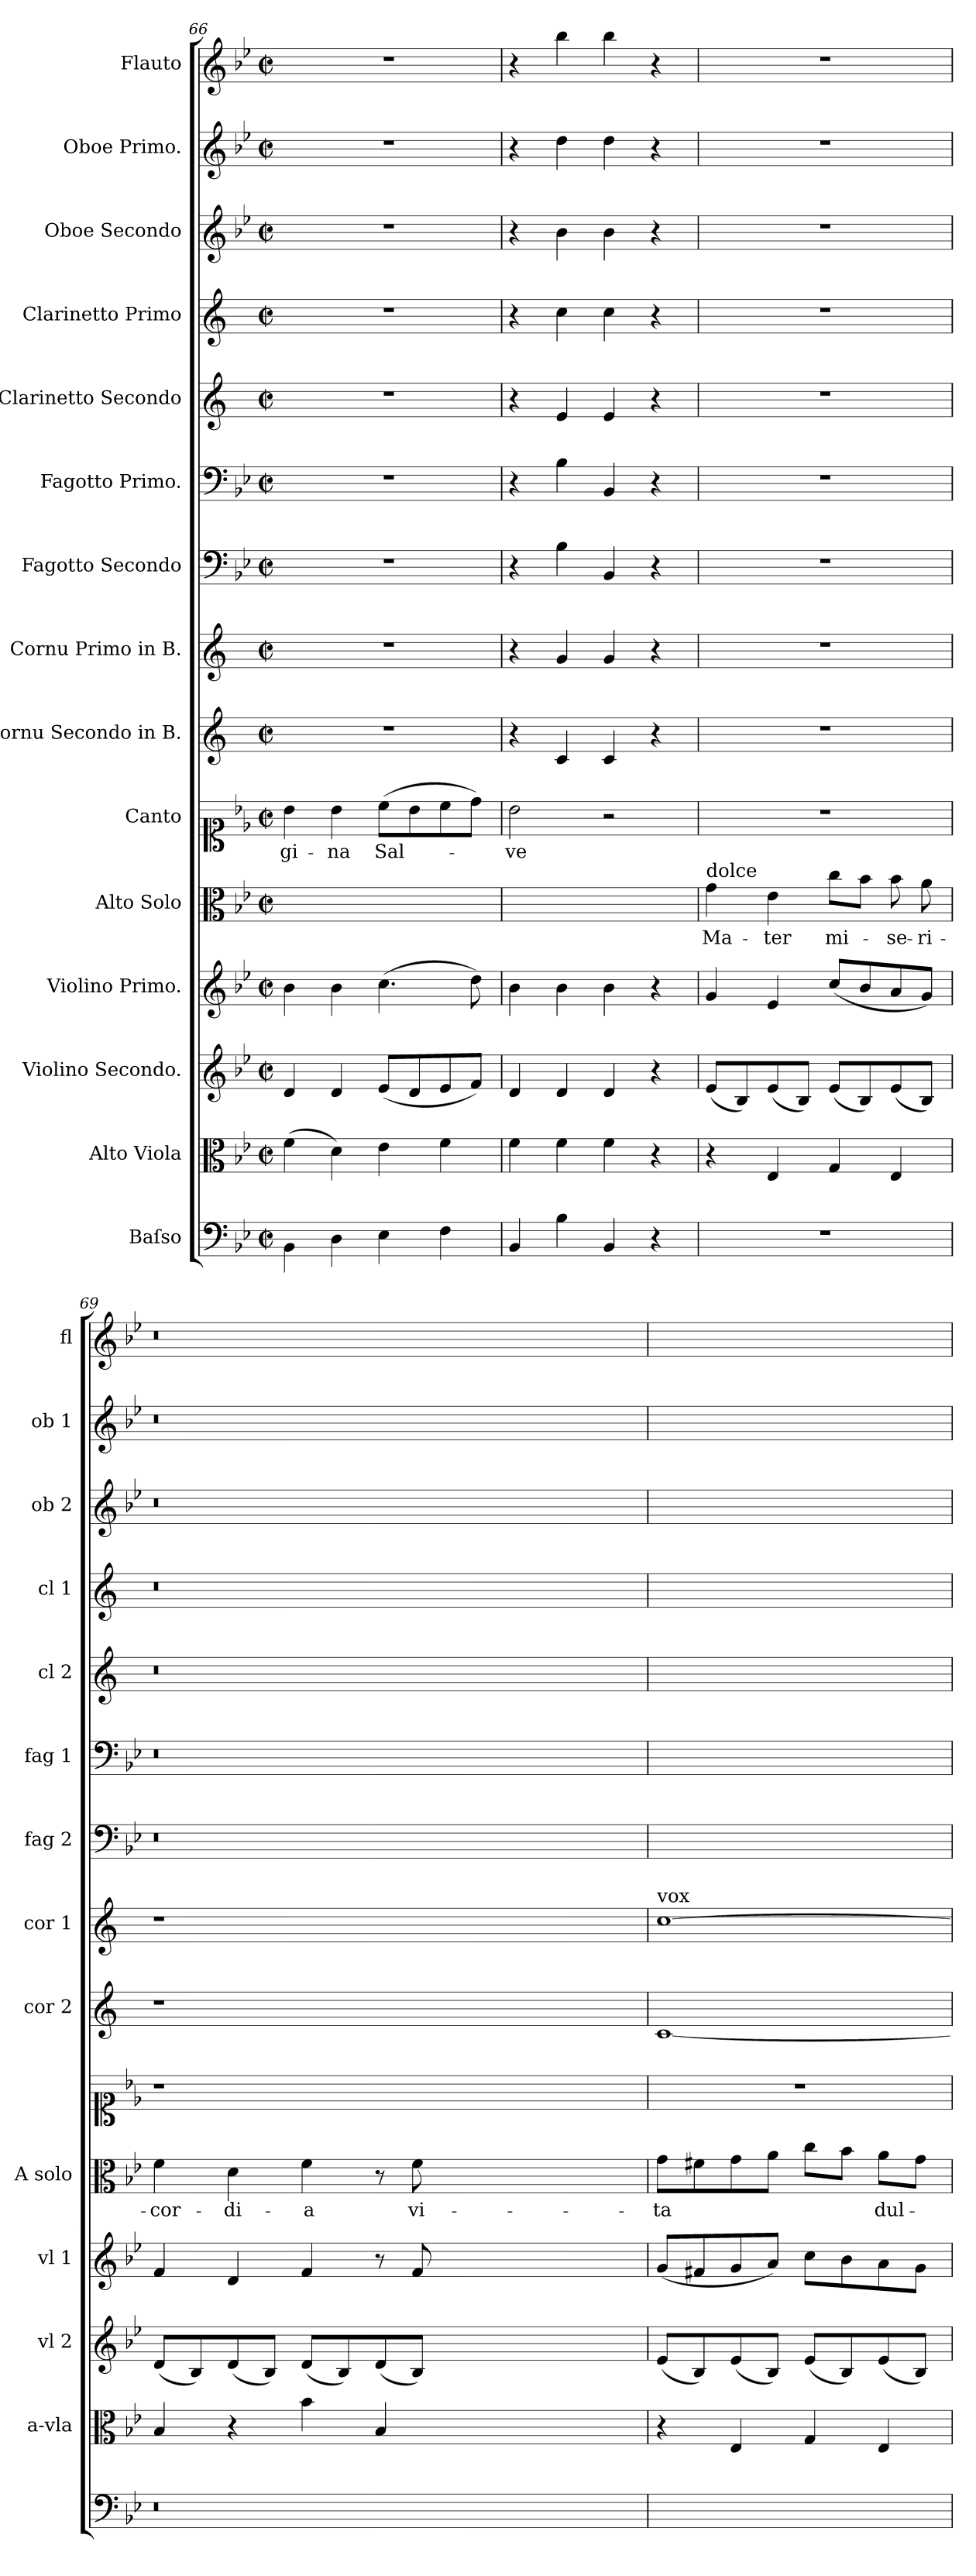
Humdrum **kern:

**kern	**dynam	**kern	**kern	**dynam	**kern	**dynam	**kern	**text	**kern	**text	**kern	**dynam	**kern	**dynam	**kern	**dynam	**kern	**kern	**dynam	**kern	**dynam	**kern	**dynam	**kern	**kern	**dynam
*part15	*part15	*part14	*part13	*part13	*part12	*part12	*part11	*part11	*part10	*part10	*part9	*part9	*part8	*part8	*part7	*part7	*part6	*part5	*part5	*part4	*part4	*part3	*part3	*part2	*part1	*part1
*staff15	*staff15	*staff14	*staff13	*staff13	*staff12	*staff12	*staff11	*staff11	*staff10	*staff10	*staff9	*staff9	*staff8	*staff8	*staff7	*staff7	*staff6	*staff5	*staff5	*staff4	*staff4	*staff3	*staff3	*staff2	*staff1	*staff1
*I"Baſso	*	*I"Alto Viola	*I"Violino Secondo.	*	*I"Violino Primo.	*	*I"Alto Solo	*	*I"Canto	*	*I"Cornu Secondo in B.	*	*I"Cornu Primo in B.	*	*I"Fagotto Secondo	*	*I"Fagotto Primo.	*I"Clarinetto Secondo	*	*I"Clarinetto Primo	*	*I"Oboe Secondo	*	*I"Oboe Primo.	*I"Flauto	*
*	*	*I'a-vla	*I'vl 2	*	*I'vl 1	*	*I'A solo	*	*	*	*I'cor 2	*	*I'cor 1	*	*I'fag 2	*	*I'fag 1	*I'cl 2	*	*I'cl 1	*	*I'ob 2	*	*I'ob 1	*I'fl	*
*clefF4	*	*clefC3	*clefG2	*	*clefG2	*	*clefC3	*	*clefC1	*	*clefG2	*	*clefG2	*	*clefF4	*	*clefF4	*clefG2	*	*clefG2	*	*clefG2	*	*clefG2	*clefG2	*
*	*	*	*	*	*	*	*	*	*	*	*ITrd1c2	*	*ITrd1c2	*	*	*	*	*ITrd1c2	*	*ITrd1c2	*	*	*	*	*	*
*k[b-e-]	*	*k[b-e-]	*k[b-e-]	*	*k[b-e-]	*	*k[b-e-]	*	*k[b-e-]	*	*k[b-e-]	*	*k[b-e-]	*	*k[b-e-]	*	*k[b-e-]	*k[b-e-]	*	*k[b-e-]	*	*k[b-e-]	*	*k[b-e-]	*k[b-e-]	*
*B-:	*	*B-:	*B-:	*	*B-:	*	*B-:	*	*B-:	*	*B-:	*	*B-:	*	*	*	*	*B-:	*	*B-:	*	*B-:	*	*B-:	*B-:	*
*M2/2	*	*M2/2	*M2/2	*	*M2/2	*	*M2/2	*	*M2/2	*	*M2/2	*	*M2/2	*	*M2/2	*	*M2/2	*M2/2	*	*M2/2	*	*M2/2	*	*M2/2	*M2/2	*
*met(c|)	*	*met(c|)	*met(c|)	*	*met(c|)	*	*met(c|)	*	*met(c|)	*	*met(c|)	*	*met(c|)	*	*met(c|)	*	*met(c|)	*met(c|)	*	*met(c|)	*	*met(c|)	*	*met(c|)	*met(c|)	*
=66	=66	=66	=66	=66	=66	=66	=66	=66	=66	=66	=66	=66	=66	=66	=66	=66	=66	=66	=66	=66	=66	=66	=66	=66	=66	=66
4BB-\	.	(4f\	4d/	.	4b-\	.	1ryy	.	4b-\	-gi-	1r	.	1r	.	1r	.	1r	1r	.	1r	.	1r	.	1r	1r	.
4D\	.	4d\)	4d/	.	4b-\	.	.	.	4b-\	-na	.	.	.	.	.	.	.	.	.	.	.	.	.	.	.	.
4E-\	.	4e-\	(8e-/L	.	(4.cc\	.	.	.	(8cc\L	Sal-	.	.	.	.	.	.	.	.	.	.	.	.	.	.	.	.
.	.	.	8d/	.	.	.	.	.	8b-\	.	.	.	.	.	.	.	.	.	.	.	.	.	.	.	.	.
4F\	.	4f\	8e-/	.	.	.	.	.	8cc\	.	.	.	.	.	.	.	.	.	.	.	.	.	.	.	.	.
.	.	.	8f/J)	.	8dd\)	.	.	.	8dd\J)	.	.	.	.	.	.	.	.	.	.	.	.	.	.	.	.	.
=67	=67	=67	=67	=67	=67	=67	=67	=67	=67	=67	=67	=67	=67	=67	=67	=67	=67	=67	=67	=67	=67	=67	=67	=67	=67	=67
!	!LO:DY:b	!	!	!LO:DY:b	!	!LO:DY:b	!	!	!	!	!	!	!	!	!	!	!	!	!	!	!	!	!	!	!	!
4BB-/	for	4f\	4d/	for	4b-\	for	1ryy	.	2b-\	-ve	4r	.	4r	.	4r	.	4r	4r	.	4r	.	4r	.	4r	4r	.
!	!	!	!	!	!	!	!	!	!	!	!	!LO:DY:b	!	!LO:DY:b	!	!LO:DY:b	!	!	!LO:DY:b	!	!LO:DY:b	!	!LO:DY:b	!	!	!LO:DY:b
4B-\	.	4f\	4d/	.	4b-\	.	.	.	.	.	4B-/	for	4f/	for	4B-\	for	4B-\	4d/	for	4b-\	for	4b-\	for	4dd\	4bb-\	for
4BB-/	.	4f\	4d/	.	4b-\	.	.	.	2r	.	4B-/	.	4f/	.	4BB-/	.	4BB-/	4d/	.	4b-\	.	4b-\	.	4dd\	4bb-\	.
4r	.	4r	4r	.	4r	.	.	.	.	.	4r	.	4r	.	4r	.	4r	4r	.	4r	.	4r	.	4r	4r	.
=68	=68	=68	=68	=68	=68	=68	=68	=68	=68	=68	=68	=68	=68	=68	=68	=68	=68	=68	=68	=68	=68	=68	=68	=68	=68	=68
!	!	!	!	!	!	!	!LO:TX:a:t=dolce	!	!	!	!	!	!	!	!	!	!	!	!	!	!	!	!	!	!	!
!	!	!	!	!LO:DY:b	!	!LO:DY:b	!	!	!	!	!	!	!	!	!	!	!	!	!	!	!	!	!	!	!	!
1r	.	4r	(8e-/L	po&colon;	4g/	po	4g\	Ma-	1r	.	1r	.	1r	.	1r	.	1r	1r	.	1r	.	1r	.	1r	1r	.
.	.	.	8B-/)	.	.	.	.	.	.	.	.	.	.	.	.	.	.	.	.	.	.	.	.	.	.	.
.	.	4E-/	(8e-/	.	4e-/	.	4e-\	-ter	.	.	.	.	.	.	.	.	.	.	.	.	.	.	.	.	.	.
.	.	.	8B-/J)	.	.	.	.	.	.	.	.	.	.	.	.	.	.	.	.	.	.	.	.	.	.	.
.	.	4G/	(8e-/L	.	(8cc/L	.	8cc\L	mi-	.	.	.	.	.	.	.	.	.	.	.	.	.	.	.	.	.	.
.	.	.	8B-/)	.	8b-/	.	8b-\J	.	.	.	.	.	.	.	.	.	.	.	.	.	.	.	.	.	.	.
.	.	4E-/	(8e-/	.	8a/	.	8b-\	-se-	.	.	.	.	.	.	.	.	.	.	.	.	.	.	.	.	.	.
.	.	.	8B-/J)	.	8g/J)	.	8a\	-ri-	.	.	.	.	.	.	.	.	.	.	.	.	.	.	.	.	.	.
=69	=69	=69	=69	=69	=69	=69	=69	=69	=69	=69	=69	=69	=69	=69	=69	=69	=69	=69	=69	=69	=69	=69	=69	=69	=69	=69
0.r	.	4B-/	(8d/L	.	4f/	.	4f\	-cor-	1r	.	1r	.	1r	.	0.r	.	0.r	0.r	.	0.r	.	0.r	.	0.r	0.r	.
.	.	.	8B-/)	.	.	.	.	.	.	.	.	.	.	.	.	.	.	.	.	.	.	.	.	.	.	.
.	.	4r	(8d/	.	4d/	.	4d\	-di-	.	.	.	.	.	.	.	.	.	.	.	.	.	.	.	.	.	.
.	.	.	8B-/J)	.	.	.	.	.	.	.	.	.	.	.	.	.	.	.	.	.	.	.	.	.	.	.
.	.	4b-\	(8d/L	.	4f/	.	4f\	-a	.	.	.	.	.	.	.	.	.	.	.	.	.	.	.	.	.	.
.	.	.	8B-/)	.	.	.	.	.	.	.	.	.	.	.	.	.	.	.	.	.	.	.	.	.	.	.
.	.	4B-/	(8d/	.	8r	.	8r	.	.	.	.	.	.	.	.	.	.	.	.	.	.	.	.	.	.	.
.	.	.	8B-/J)	.	8f/	.	8f\	vi-	.	.	.	.	.	.	.	.	.	.	.	.	.	.	.	.	.	.
.	.	0ryy	0ryy	.	0ryy	.	0ryy	.	0ryy	.	0ryy	.	0ryy	.	.	.	.	.	.	.	.	.	.	.	.	.
=70	=70	=70	=70	=70	=70	=70	=70	=70	=70	=70	=70	=70	=70	=70	=70	=70	=70	=70	=70	=70	=70	=70	=70	=70	=70	=70
!	!	!	!	!	!	!	!	!	!	!	!	!	!LO:TX:a:t=vox	!	!	!	!	!	!	!	!	!	!	!	!	!
!	!	!	!	!	!	!	!	!	!	!	!	!LO:DY:rj	!	!LO:DY:b	!	!	!	!	!	!	!	!	!	!	!	!
1ryy	.	4r	(8e-/L	.	(8g/L	.	8g\L	-ta	1r	.	[1B-	po&colon;	[1b-	po	1ryy	.	1ryy	1ryy	.	1ryy	.	1ryy	.	1ryy	1ryy	.
.	.	.	8B-/)	.	8f#X/	.	8f#X\	.	.	.	.	.	.	.	.	.	.	.	.	.	.	.	.	.	.	.
.	.	4E-/	(8e-/	.	8g/	.	8g\	.	.	.	.	.	.	.	.	.	.	.	.	.	.	.	.	.	.	.
.	.	.	8B-/J)	.	8a/J)	.	8a\J	.	.	.	.	.	.	.	.	.	.	.	.	.	.	.	.	.	.	.
.	.	4G/	(8e-/L	.	8cc\L	.	8cc\L	.	.	.	.	.	.	.	.	.	.	.	.	.	.	.	.	.	.	.
.	.	.	8B-/)	.	8b-\	.	8b-\J	.	.	.	.	.	.	.	.	.	.	.	.	.	.	.	.	.	.	.
.	.	4E-/	(8e-/	.	8a\	.	8a\L	dul-	.	.	.	.	.	.	.	.	.	.	.	.	.	.	.	.	.	.
.	.	.	8B-/J)	.	8g\J	.	8g\J	.	.	.	.	.	.	.	.	.	.	.	.	.	.	.	.	.	.	.
=	=	=	=	=	=	=	=	=	=	=	=	=	=	=	=	=	=	=	=	=	=	=	=	=	=	=
*-	*-	*-	*-	*-	*-	*-	*-	*-	*-	*-	*-	*-	*-	*-	*-	*-	*-	*-	*-	*-	*-	*-	*-	*-	*-	*-
